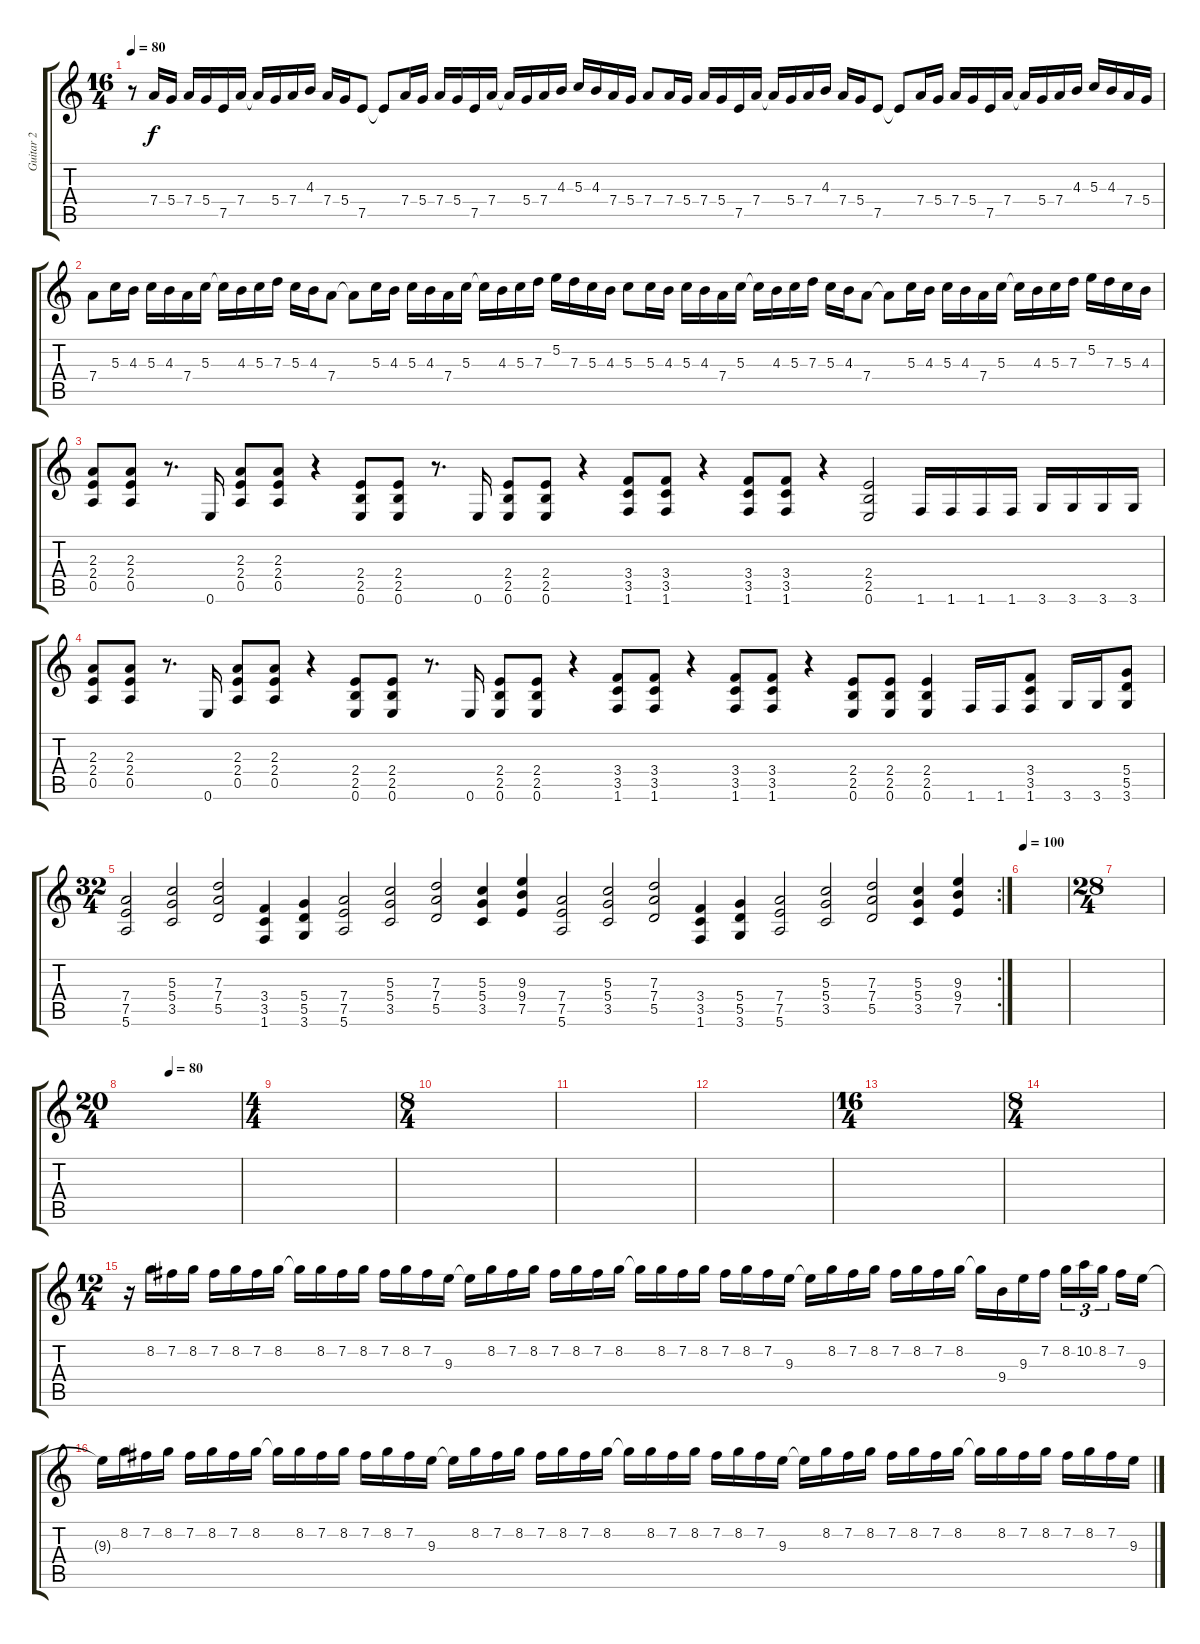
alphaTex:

\track ("Guitar 2" "Guitar 2") {instrument distortionguitar}
\staff {score tabs}
\tuning (E4 B3 G3 D3 A2 E2) {hide}
\ts (16 4)
\tempo 80
\clef g2
\ks c
r.8{dy f instrument distortionguitar} 7.4.16 5.4.16 7.4.16 5.4.16 7.5.16 7.4.16 7.4{t}.16 5.4.16 7.4.16 4.3.16 7.4.16 5.4.16 7.5.8 7.5{t}.8 7.4.16 5.4.16 7.4.16 5.4.16 7.5.16 7.4.16 7.4{t}.16 5.4.16 7.4.16 4.3.16 5.3.16 4.3.16 7.4.16 5.4.16 7.4.8 7.4.16 5.4.16 7.4.16 5.4.16 7.5.16 7.4.16 7.4{t}.16 5.4.16 7.4.16 4.3.16 7.4.16 5.4.16 7.5.8 7.5{t}.8 7.4.16 5.4.16 7.4.16 5.4.16 7.5.16 7.4.16 7.4{t}.16 5.4.16 7.4.16 4.3.16 5.3.16 4.3.16 7.4.16 5.4.16 |
7.4.8 5.3.16 4.3.16 5.3.16 4.3.16 7.4.16 5.3.16 5.3{t}.16 4.3.16 5.3.16 7.3.16 5.3.16 4.3.16 7.4.8 7.4{t}.8 5.3.16 4.3.16 5.3.16 4.3.16 7.4.16 5.3.16 5.3{t}.16 4.3.16 5.3.16 7.3.16 5.2.16 7.3.16 5.3.16 4.3.16 5.3.8 5.3.16 4.3.16 5.3.16 4.3.16 7.4.16 5.3.16 5.3{t}.16 4.3.16 5.3.16 7.3.16 5.3.16 4.3.16 7.4.8 7.4{t}.8 5.3.16 4.3.16 5.3.16 4.3.16 7.4.16 5.3.16 5.3{t}.16 4.3.16 5.3.16 7.3.16 5.2.16 7.3.16 5.3.16 4.3.16 |
(2.3 2.4 0.5).8 (2.3 2.4 0.5).8 r.8{d} 0.6.16 (2.3 2.4 0.5).8 (2.3 2.4 0.5).8 r.4 (2.4 2.5 0.6).8 (2.4 2.5 0.6).8 r.8{d} 0.6.16 (2.4 2.5 0.6).8 (2.4 2.5 0.6).8 r.4 (3.4 3.5 1.6).8 (3.4 3.5 1.6).8 r.4 (3.4 3.5 1.6).8 (3.4 3.5 1.6).8 r.4 (2.4 2.5 0.6).2 1.6.16 1.6.16 1.6.16 1.6.16 3.6.16 3.6.16 3.6.16 3.6.16 |
(2.3 2.4 0.5).8 (2.3 2.4 0.5).8 r.8{d} 0.6.16 (2.3 2.4 0.5).8 (2.3 2.4 0.5).8 r.4 (2.4 2.5 0.6).8 (2.4 2.5 0.6).8 r.8{d} 0.6.16 (2.4 2.5 0.6).8 (2.4 2.5 0.6).8 r.4 (3.4 3.5 1.6).8 (3.4 3.5 1.6).8 r.4 (3.4 3.5 1.6).8 (3.4 3.5 1.6).8 r.4 (2.4 2.5 0.6).8 (2.4 2.5 0.6).8 (2.4 2.5 0.6).4 1.6.16 1.6.16 (3.4 3.5 1.6).8 3.6.16 3.6.16 (5.4 5.5 3.6).8 |
\rc 2
\ts (32 4)
(7.4 7.5 5.6).2 (5.3 5.4 3.5).2 (7.3 7.4 5.5).2 (3.4 3.5 1.6).4 (5.4 5.5 3.6).4 (7.4 7.5 5.6).2 (5.3 5.4 3.5).2 (7.3 7.4 5.5).2 (5.3 5.4 3.5).4 (9.3 9.4 7.5).4 (7.4 7.5 5.6).2 (5.3 5.4 3.5).2 (7.3 7.4 5.5).2 (3.4 3.5 1.6).4 (5.4 5.5 3.6).4 (7.4 7.5 5.6).2 (5.3 5.4 3.5).2 (7.3 7.4 5.5).2 (5.3 5.4 3.5).4 (9.3 9.4 7.5).4 |
\tempo 100
|
\ts (28 4)
|
\ts (20 4)
\tempo (80 0.4)
|
\ts (4 4)
|
\ts (8 4)
|
|
|
\ts (16 4)
|
\ts (8 4)
|
\ts (12 4)
r.16 8.2.16 7.2.16 8.2.16 7.2.16 8.2.16 7.2.16 8.2.16 8.2{t}.16 8.2.16 7.2.16 8.2.16 7.2.16 8.2.16 7.2.16 9.3.16 9.3{t}.16 8.2.16 7.2.16 8.2.16 7.2.16 8.2.16 7.2.16 8.2.16 8.2{t}.16 8.2.16 7.2.16 8.2.16 7.2.16 8.2.16 7.2.16 9.3.16 9.3{t}.16 8.2.16 7.2.16 8.2.16 7.2.16 8.2.16 7.2.16 8.2.16 8.2{t}.16 9.4.16 9.3.16 7.2.16 8.2.16{tu (3 2)} 10.2.16{tu (3 2)} 8.2.16{tu (3 2)} 7.2.16 9.3.16 |
9.3{t}.16 8.2.16 7.2.16 8.2.16 7.2.16 8.2.16 7.2.16 8.2.16 8.2{t}.16 8.2.16 7.2.16 8.2.16 7.2.16 8.2.16 7.2.16 9.3.16 9.3{t}.16 8.2.16 7.2.16 8.2.16 7.2.16 8.2.16 7.2.16 8.2.16 8.2{t}.16 8.2.16 7.2.16 8.2.16 7.2.16 8.2.16 7.2.16 9.3.16 9.3{t}.16 8.2.16 7.2.16 8.2.16 7.2.16 8.2.16 7.2.16 8.2.16 8.2{t}.16 8.2.16 7.2.16 8.2.16 7.2.16 8.2.16 7.2.16 9.3.16
